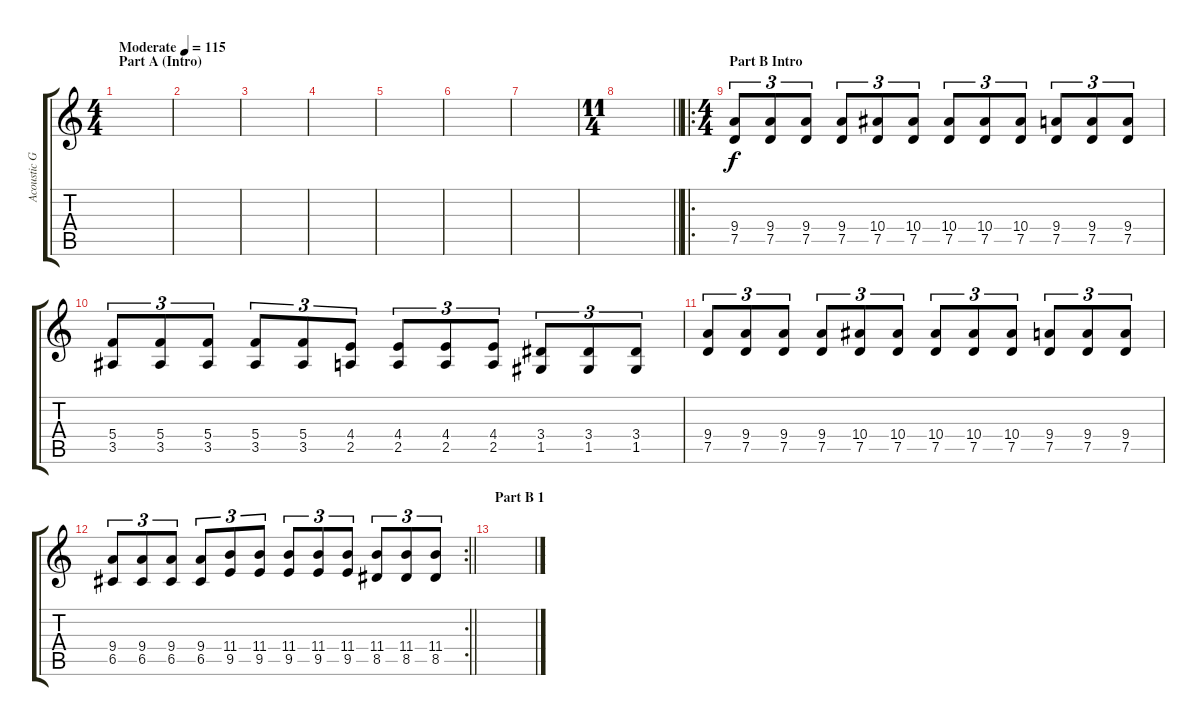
\track ("Acoustic Guitar" "Acoustic G") {instrument acousticguitarsteel}
\staff {score tabs}
\tuning (D4 A3 F3 C3 G2 D2) {hide}
\ts (4 4)
\section ("" "Part A (Intro)")
\tempo (115 "Moderate")
\clef g2
\ks c
|
|
|
|
|
|
|
\ts (11 4)
\barLineRight lightlight
|
\ro
\ts (4 4)
\section ("" "Part B Intro")
(9.4 7.5).8{tu (3 2)} (9.4 7.5).8{tu (3 2)} (9.4 7.5).8{tu (3 2)} (9.4 7.5).8{tu (3 2)} (10.4 7.5).8{tu (3 2)} (10.4 7.5).8{tu (3 2)} (10.4 7.5).8{tu (3 2)} (10.4 7.5).8{tu (3 2)} (10.4 7.5).8{tu (3 2)} (9.4 7.5).8{tu (3 2)} (9.4 7.5).8{tu (3 2)} (9.4 7.5).8{tu (3 2)} |
(5.4 3.5).8{tu (3 2)} (5.4 3.5).8{tu (3 2)} (5.4 3.5).8{tu (3 2)} (5.4 3.5).8{tu (3 2)} (5.4 3.5).8{tu (3 2)} (4.4 2.5).8{tu (3 2)} (4.4 2.5).8{tu (3 2)} (4.4 2.5).8{tu (3 2)} (4.4 2.5).8{tu (3 2)} (3.4 1.5).8{tu (3 2)} (3.4 1.5).8{tu (3 2)} (3.4 1.5).8{tu (3 2)} |
(9.4 7.5).8{tu (3 2)} (9.4 7.5).8{tu (3 2)} (9.4 7.5).8{tu (3 2)} (9.4 7.5).8{tu (3 2)} (10.4 7.5).8{tu (3 2)} (10.4 7.5).8{tu (3 2)} (10.4 7.5).8{tu (3 2)} (10.4 7.5).8{tu (3 2)} (10.4 7.5).8{tu (3 2)} (9.4 7.5).8{tu (3 2)} (9.4 7.5).8{tu (3 2)} (9.4 7.5).8{tu (3 2)} |
\rc 2
\barLineRight lightlight
(9.4 6.5).8{tu (3 2)} (9.4 6.5).8{tu (3 2)} (9.4 6.5).8{tu (3 2)} (9.4 6.5).8{tu (3 2)} (11.4 9.5).8{tu (3 2)} (11.4 9.5).8{tu (3 2)} (11.4 9.5).8{tu (3 2)} (11.4 9.5).8{tu (3 2)} (11.4 9.5).8{tu (3 2)} (11.4 8.5).8{tu (3 2)} (11.4 8.5).8{tu (3 2)} (11.4 8.5).8{tu (3 2)} |
\section ("" "Part B 1")
